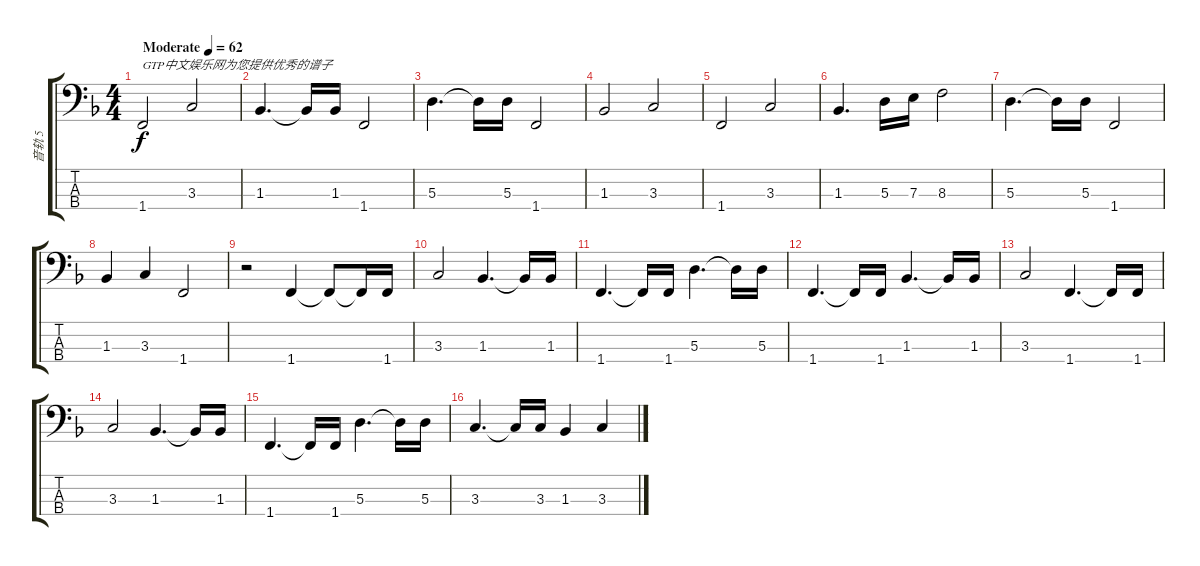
\track ("音轨 5" "音轨 5") {instrument electricbassfinger}
\staff {score tabs}
\tuning (G2 D2 A1 E1) {hide}
\ts (4 4)
\tempo (62 "Moderate")
\clef f4
\ks f
1.4.2{txt "GTP中文娱乐网为您提供优秀的谱子" dy f instrument electricbassfinger} 3.3.2 |
1.3.4{d} 1.3{t}.16 1.3.16 1.4.2 |
5.3.4{d} 5.3{t}.16 5.3.16 1.4.2 |
1.3.2 3.3.2 |
1.4.2 3.3.2 |
1.3.4{d} 5.3.16 7.3.16 8.3.2 |
5.3.4{d} 5.3{t}.16 5.3.16 1.4.2 |
1.3.4 3.3.4 1.4.2 |
r.2 1.4.4 1.4{t}.8 1.4{t}.16 1.4.16 |
3.3.2 1.3.4{d} 1.3{t}.16 1.3.16 |
1.4.4{d} 1.4{t}.16 1.4.16 5.3.4{d} 5.3{t}.16 5.3.16 |
1.4.4{d} 1.4{t}.16 1.4.16 1.3.4{d} 1.3{t}.16 1.3.16 |
3.3.2 1.4.4{d} 1.4{t}.16 1.4.16 |
3.3.2 1.3.4{d} 1.3{t}.16 1.3.16 |
1.4.4{d} 1.4{t}.16 1.4.16 5.3.4{d} 5.3{t}.16 5.3.16 |
3.3.4{d} 3.3{t}.16 3.3.16 1.3.4 3.3.4
